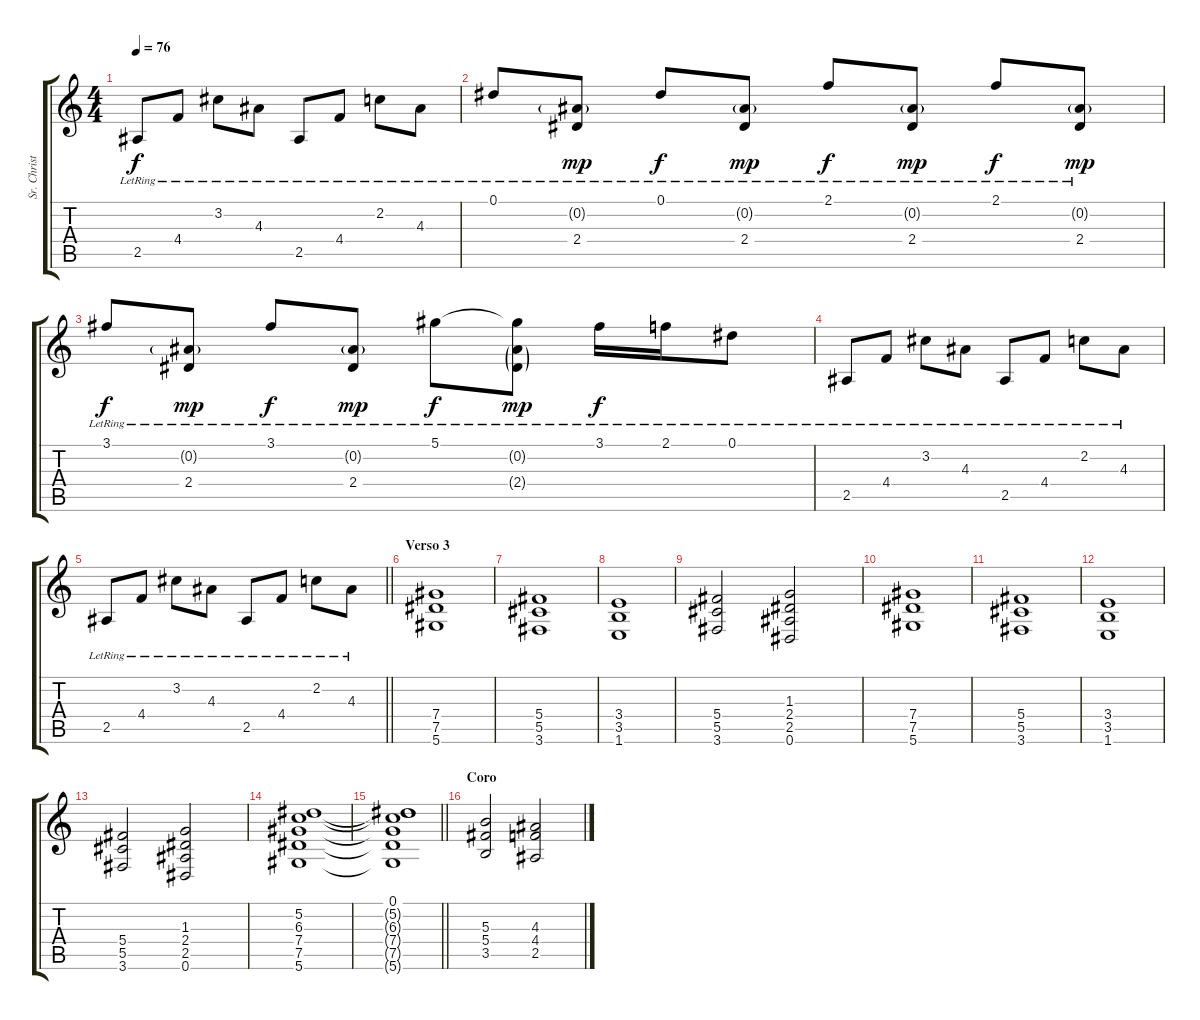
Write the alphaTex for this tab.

\track ("Sr. Christus" "Sr. Christ") {instrument electricguitarjazz}
\staff {score tabs}
\tuning (Eb4 Bb3 Gb3 Db3 Ab2 Eb2) {hide}
\ts (4 4)
\tempo 76
\clef g2
\ks c
2.5{lr}.8{dy f} 4.4{lr}.8 3.2{lr}.8 4.3{lr}.8 2.5{lr}.8 4.4{lr}.8 2.2{lr}.8 4.3{lr}.8 |
0.1{lr}.8{volume 11 instrument electricguitarjazz} (0.2{g lr} 2.4{lr}).8{dy mp} 0.1{lr}.8{dy f} (0.2{g lr} 2.4{lr}).8{dy mp} 2.1{lr}.8{dy f} (0.2{g lr} 2.4{lr}).8{dy mp} 2.1{lr}.8{dy f} (0.2{g lr} 2.4{lr}).8{dy mp} |
3.1{lr}.8{dy f} (0.2{g lr} 2.4{lr}).8{dy mp} 3.1{lr}.8{dy f} (0.2{g lr} 2.4{lr}).8{dy mp} 5.1{lr}.8{dy f} (5.1{t} 0.2{g lr} 2.4{g lr}).8{dy mp} 3.1{lr}.16{dy f} 2.1{lr}.16 0.1{lr}.8 |
2.5{lr}.8 4.4{lr}.8 3.2{lr}.8 4.3{lr}.8 2.5{lr}.8 4.4{lr}.8 2.2{lr}.8 4.3{lr}.8 |
\barLineRight lightlight
2.5{lr}.8 4.4{lr}.8 3.2{lr}.8 4.3{lr}.8 2.5{lr}.8 4.4{lr}.8 2.2{lr}.8 4.3{lr}.8 |
\section ("" "Verso 3")
(7.4 7.5 5.6).1{volume 11 instrument distortionguitar} |
(5.4 5.5 3.6).1 |
(3.4 3.5 1.6).1 |
(5.4 5.5 3.6).2 (1.3 2.4 2.5 0.6).2 |
(7.4 7.5 5.6).1{volume 11 instrument distortionguitar} |
(5.4 5.5 3.6).1 |
(3.4 3.5 1.6).1 |
(5.4 5.5 3.6).2 (1.3 2.4 2.5 0.6).2 |
(5.2 6.3 7.4 7.5 5.6).1 |
\barLineRight lightlight
(0.1 5.2{t} 6.3{t} 7.4{t} 7.5{t} 5.6{t}).1 |
\section ("" "Coro ")
(5.3 5.4 3.5).2 (4.3 4.4 2.5).2
